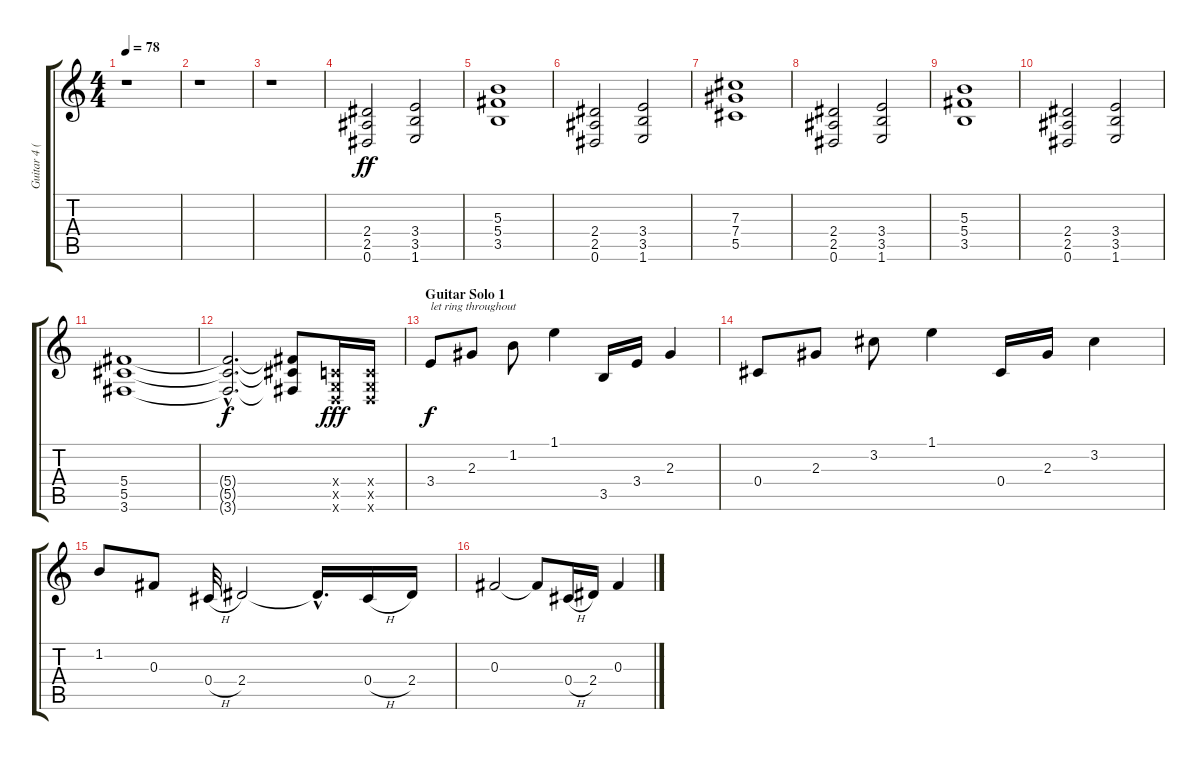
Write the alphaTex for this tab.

\track ("Guitar 4 (Gilbey)" "Guitar 4 (") {instrument overdrivenguitar}
\staff {score tabs}
\tuning (Eb4 Bb3 Gb3 Db3 Ab2 Eb2) {hide}
\ts (4 4)
\tempo 78
\clef g2
\ks c
r.1{dy ff} |
r.1 |
r.1 |
(2.4 2.5 0.6).2 (3.4 3.5 1.6).2 |
(5.3 5.4 3.5).1 |
(2.4 2.5 0.6).2 (3.4 3.5 1.6).2 |
(7.3 7.4 5.5).1 |
(2.4 2.5 0.6).2 (3.4 3.5 1.6).2 |
(5.3 5.4 3.5).1 |
(2.4 2.5 0.6).2 (3.4 3.5 1.6).2 |
(5.4 5.5 3.6).1 |
(5.4{hac t} 5.5{hac t} 3.6{hac t}).2{d dy f} (5.4{t} 5.5{t} 3.6{t}).8 (-1.4{x} -1.5{x} -1.6{x}).16{dy fff} (-1.4{x} -1.5{x} -1.6{x}).16 |
\section ("" "Guitar Solo 1")
3.4.8{txt "let ring throughout" dy f} 2.3.8 1.2.8 1.1.4 3.5.16 3.4.16 2.3.4 |
0.4.8 2.3.8 3.2.8 1.1.4 0.4.16 2.3.16 3.2.4 |
1.2.8 0.3.8 0.4{h}.32 2.4.2 2.4{hac t}.16{d} 0.4{h}.16 2.4.16 |
0.3.2 0.3{t}.8 0.4{h}.16 2.4.16 0.3.4
